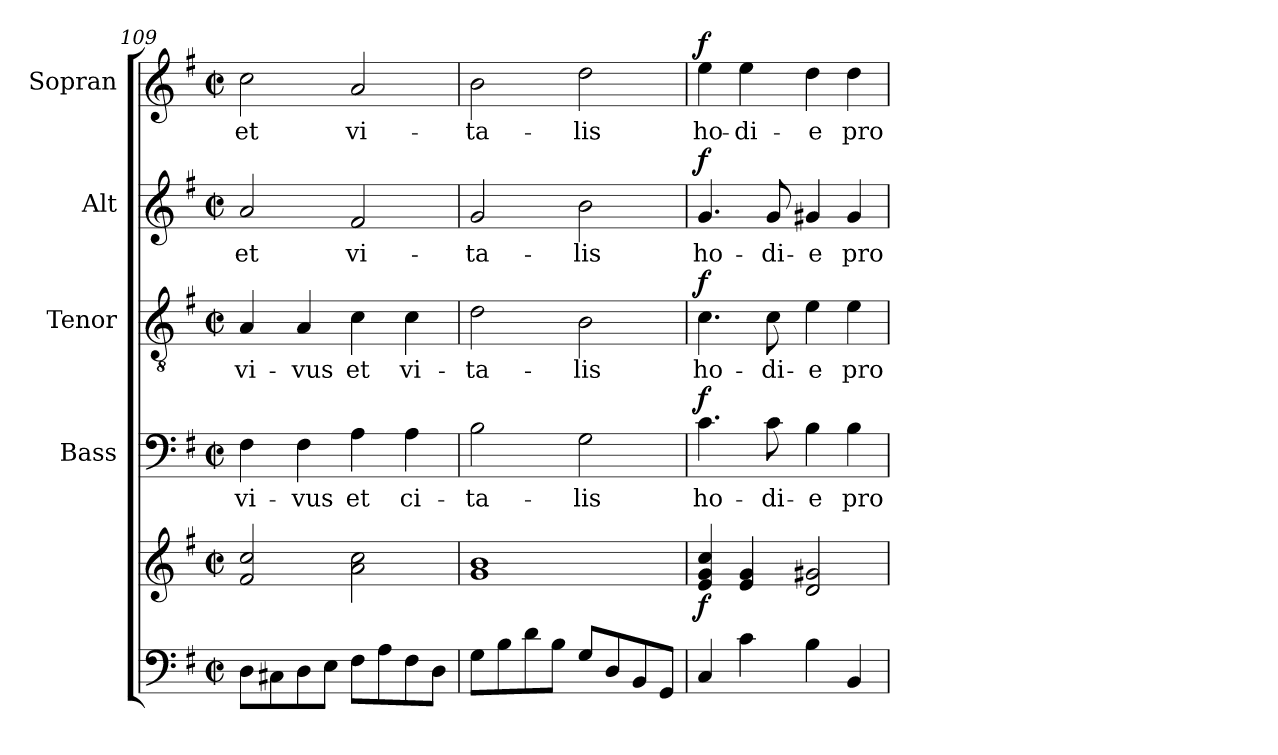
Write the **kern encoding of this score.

**kern	**kern	**dynam	**kern	**text	**dynam	**kern	**text	**dynam	**kern	**text	**dynam	**kern	**text	**dynam
*part5	*part5	*part5	*part4	*part4	*part4	*part3	*part3	*part3	*part2	*part2	*part2	*part1	*part1	*part1
*staff6	*staff5	*staff5/6	*staff4	*staff4	*staff4	*staff3	*staff3	*staff3	*staff2	*staff2	*staff2	*staff1	*staff1	*staff1
*	*	*	*I"Bass	*	*	*I"Tenor	*	*	*I"Alt	*	*	*I"Sopran	*	*
*	*	*	*I'B.	*	*	*I'T.	*	*	*I'A.	*	*	*I'S.	*	*
*clefF4	*clefG2	*	*clefF4	*	*	*clefGv2	*	*	*clefG2	*	*	*clefG2	*	*
*k[f#]	*k[f#]	*	*k[f#]	*	*	*k[f#]	*	*	*k[f#]	*	*	*k[f#]	*	*
*G:	*G:	*	*G:	*	*	*G:	*	*	*G:	*	*	*G:	*	*
*M2/2	*M2/2	*	*M2/2	*	*	*M2/2	*	*	*M2/2	*	*	*M2/2	*	*
*met(c|)	*met(c|)	*	*met(c|)	*	*	*met(c|)	*	*	*met(c|)	*	*	*met(c|)	*	*
=109	=109	=109	=109	=109	=109	=109	=109	=109	=109	=109	=109	=109	=109	=109
!	!	!	!	!LO:LY:b	!	!	!LO:LY:b	!	!	!LO:LY:b	!	!	!LO:LY:b	!
8D\L	2f#/ 2cc/	.	4F#\	vi-	.	4A/	vi-	.	2a/	et	.	2cc\	et	.
8C#X\	.	.	.	.	.	.	.	.	.	.	.	.	.	.
!	!	!	!	!LO:LY:b	!	!	!LO:LY:b	!	!	!	!	!	!	!
8D\	.	.	4F#\	-vus	.	4A/	-vus	.	.	.	.	.	.	.
8E\J	.	.	.	.	.	.	.	.	.	.	.	.	.	.
!	!	!	!	!LO:LY:b	!	!	!LO:LY:b	!	!	!LO:LY:b	!	!	!LO:LY:b	!
8F#\L	2a\ 2cc\	.	4A\	et	.	4c\	et	.	2f#/	vi-	.	2a/	vi-	.
8A\	.	.	.	.	.	.	.	.	.	.	.	.	.	.
!	!	!	!	!LO:LY:b	!	!	!LO:LY:b	!	!	!	!	!	!	!
8F#\	.	.	4A\	ci-	.	4c\	vi-	.	.	.	.	.	.	.
8D\J	.	.	.	.	.	.	.	.	.	.	.	.	.	.
!!LO:LB:g=z
=110	=110	=110	=110	=110	=110	=110	=110	=110	=110	=110	=110	=110	=110	=110
!	!	!	!	!LO:LY:b	!	!	!LO:LY:b	!	!	!LO:LY:b	!	!	!LO:LY:b	!
8G\L	1g 1b	.	2B\	-ta-	.	2d\	-ta-	.	2g/	-ta-	.	2b\	-ta-	.
8B\	.	.	.	.	.	.	.	.	.	.	.	.	.	.
8d\	.	.	.	.	.	.	.	.	.	.	.	.	.	.
8B\J	.	.	.	.	.	.	.	.	.	.	.	.	.	.
!	!	!	!	!LO:LY:b	!	!	!LO:LY:b	!	!	!LO:LY:b	!	!	!LO:LY:b	!
8G/L	.	.	2G\	-lis	.	2B\	-lis	.	2b\	-lis	.	2dd\	-lis	.
8D/	.	.	.	.	.	.	.	.	.	.	.	.	.	.
8BB/	.	.	.	.	.	.	.	.	.	.	.	.	.	.
8GG/J	.	.	.	.	.	.	.	.	.	.	.	.	.	.
=111	=111	=111	=111	=111	=111	=111	=111	=111	=111	=111	=111	=111	=111	=111
!	!	!LO:DY:b	!	!LO:LY:b	!LO:DY:a	!	!LO:LY:b	!LO:DY:a	!	!LO:LY:b	!LO:DY:a	!	!LO:LY:b	!LO:DY:a
4C/	4e/ 4g/ 4cc/	f	4.c\	ho-	f	4.c\	ho-	f	4.g/	ho-	f	4ee\	ho-	f
!	!	!	!	!	!	!	!	!	!	!	!	!	!LO:LY:b	!
4c\	4e/ 4g/	.	.	.	.	.	.	.	.	.	.	4ee\	-di-	.
!	!	!	!	!LO:LY:b	!	!	!LO:LY:b	!	!	!LO:LY:b	!	!	!	!
.	.	.	8c\	-di-	.	8c\	-di-	.	8g/	-di-	.	.	.	.
!	!	!	!	!LO:LY:b	!	!	!LO:LY:b	!	!	!LO:LY:b	!	!	!LO:LY:b	!
4B\	2d/ 2g#X/	.	4B\	-e	.	4e\	-e	.	4g#X/	-e	.	4dd\	-e	.
!	!	!	!	!LO:LY:b	!	!	!LO:LY:b	!	!	!LO:LY:b	!	!	!LO:LY:b	!
4BB/	.	.	4B\	pro-	.	4e\	pro-	.	4g#/	pro-	.	4dd\	pro-	.
=	=	=	=	=	=	=	=	=	=	=	=	=	=	=
*-	*-	*-	*-	*-	*-	*-	*-	*-	*-	*-	*-	*-	*-	*-
